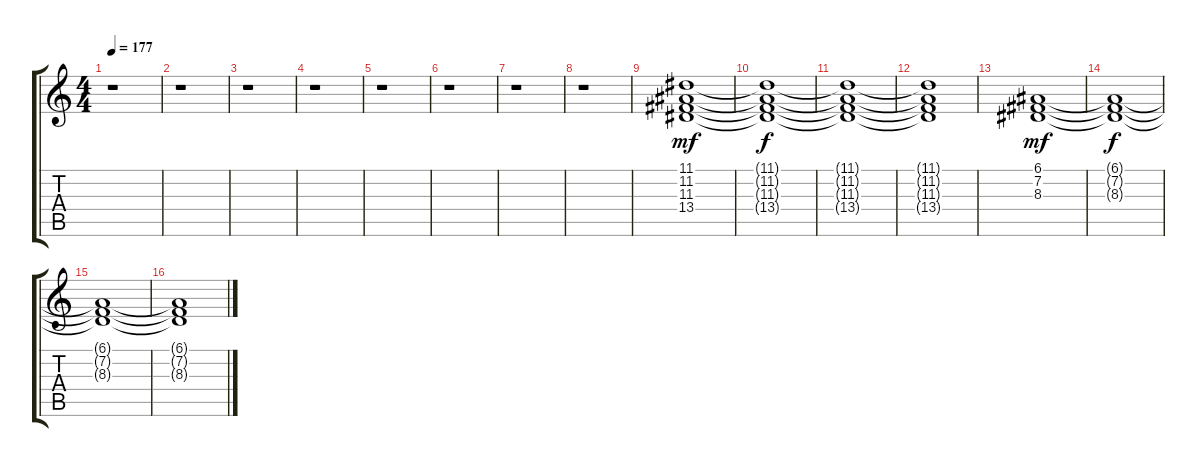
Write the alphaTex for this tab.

\track "" {instrument pad3polysynth}
\staff {score tabs}
\tuning (E4 B3 G3 D3 A2 E2) {hide}
\ts (4 4)
\tempo 177
\clef g2
\ks c
r.1{dy mf} |
r.1 |
r.1 |
r.1 |
r.1 |
r.1 |
r.1 |
r.1 |
(11.1 11.2 11.3 13.4).1 |
(11.1{t} 11.2{t} 11.3{t} 13.4{t}).1{dy f} |
(11.1{t} 11.2{t} 11.3{t} 13.4{t}).1 |
(11.1{t} 11.2{t} 11.3{t} 13.4{t}).1 |
(6.1 7.2 8.3).1{dy mf} |
(6.1{t} 7.2{t} 8.3{t}).1{dy f} |
(6.1{t} 7.2{t} 8.3{t}).1 |
(6.1{t} 7.2{t} 8.3{t}).1
